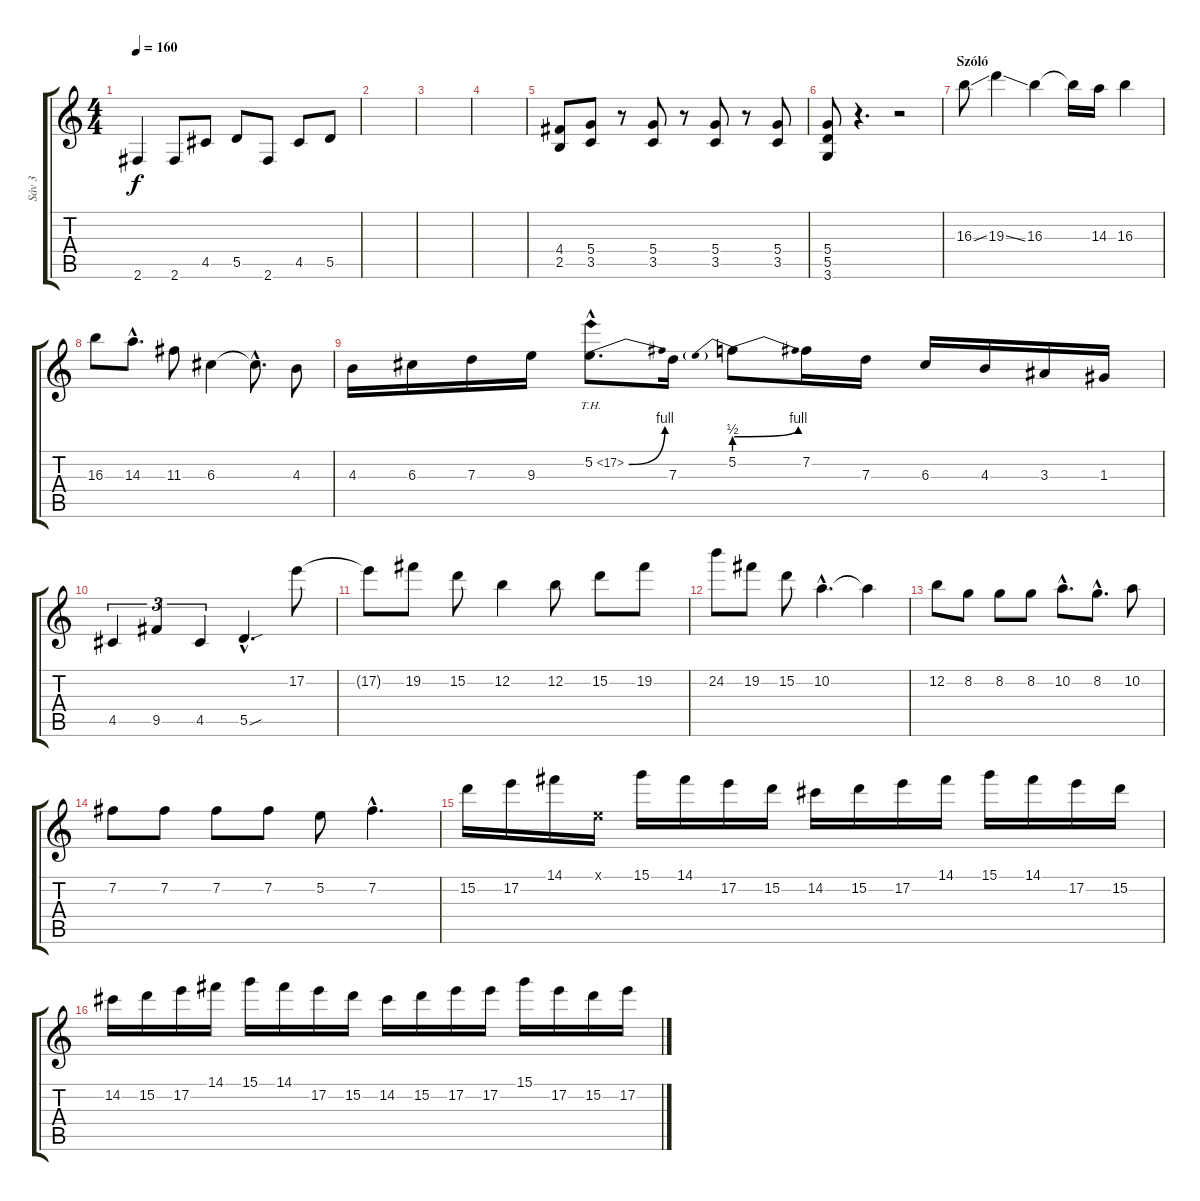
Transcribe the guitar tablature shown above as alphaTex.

\track ("Sáv 3" "Sáv 3") {instrument distortionguitar}
\staff {score tabs}
\tuning (E4 B3 G3 D3 A2 E2) {hide}
\ts (4 4)
\tempo 160
\clef g2
\ks c
2.6.4{dy f} 2.6.8 4.5.8 5.5.8 2.6.8 4.5.8 5.5.8 |
|
|
|
(4.4 2.5).8 (5.4 3.5).8 r.8 (5.4 3.5).8 r.8 (5.4 3.5).8 r.8 (5.4 3.5).8 |
(5.4 5.5 3.6).8 r.4{d} r.2 |
\section ("" "Szóló")
16.3{ss}.8 19.3{ss}.4 16.3.4 16.3{t}.16 14.3.16 16.3.4 |
16.3.8 14.3{hac}.8{d} 11.3.8 6.3.4 6.3{hac t}.8{d} 4.3.8 |
4.3.16 6.3.16 7.3.16 9.3.16 5.2{be (bend 0 0 60 4) th 12 hac}.8{d} 7.3.16 5.2{be (prebendbend 0 2 60 4)}.8 7.2.16 7.3.16 6.3.16 4.3.16 3.3.16 1.3.16 |
4.5.4{tu (3 2)} 9.5.4{tu (3 2)} 4.5.4{tu (3 2)} 5.5{sou hac}.4{d} 17.2.8 |
17.2{t}.8 19.2.8 15.2.8 12.2.4 12.2.8 15.2.8 19.2.8 |
24.2.8 19.2.8 15.2.8 10.2{hac}.4{d} 10.2{t}.4 |
12.2.8 8.2.8 8.2.8 8.2.8 10.2{hac}.8{d} 8.2{hac}.8{d} 10.2.8 |
7.2.8 7.2.8 7.2.8 7.2.8 5.2.8 7.2{hac}.4{d} |
15.2.16 17.2.16 14.1.16 0.1{x}.16 15.1.16 14.1.16 17.2.16 15.2.16 14.2.16 15.2.16 17.2.16 14.1.16 15.1.16 14.1.16 17.2.16 15.2.16 |
14.2.16 15.2.16 17.2.16 14.1.16 15.1.16 14.1.16 17.2.16 15.2.16 14.2.16 15.2.16 17.2.16 17.2.16 15.1.16 17.2.16 15.2.16 17.2.16
